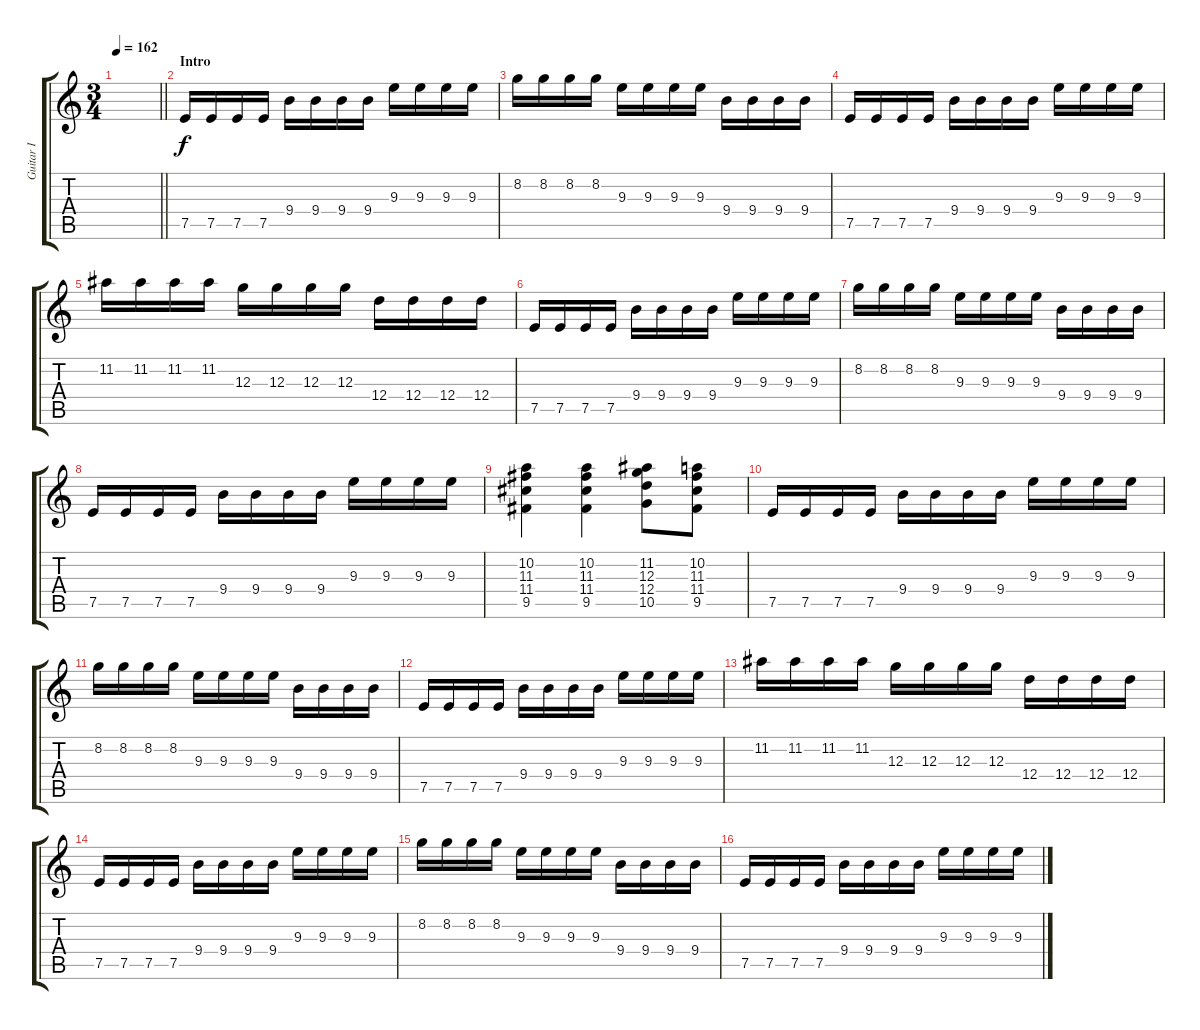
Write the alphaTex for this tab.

\track ("Guitar I" "Guitar I") {instrument distortionguitar}
\staff {score tabs}
\tuning (E4 B3 G3 D3 A2 E2) {hide}
\ts (3 4)
\tempo 162
\clef g2
\barLineRight lightlight
\ks c
|
\section ("" "Intro")
7.5.16 7.5.16 7.5.16 7.5.16 9.4.16 9.4.16 9.4.16 9.4.16 9.3.16 9.3.16 9.3.16 9.3.16 |
8.2.16 8.2.16 8.2.16 8.2.16 9.3.16 9.3.16 9.3.16 9.3.16 9.4.16 9.4.16 9.4.16 9.4.16 |
7.5.16 7.5.16 7.5.16 7.5.16 9.4.16 9.4.16 9.4.16 9.4.16 9.3.16 9.3.16 9.3.16 9.3.16 |
11.2.16 11.2.16 11.2.16 11.2.16 12.3.16 12.3.16 12.3.16 12.3.16 12.4.16 12.4.16 12.4.16 12.4.16 |
7.5.16 7.5.16 7.5.16 7.5.16 9.4.16 9.4.16 9.4.16 9.4.16 9.3.16 9.3.16 9.3.16 9.3.16 |
8.2.16 8.2.16 8.2.16 8.2.16 9.3.16 9.3.16 9.3.16 9.3.16 9.4.16 9.4.16 9.4.16 9.4.16 |
7.5.16 7.5.16 7.5.16 7.5.16 9.4.16 9.4.16 9.4.16 9.4.16 9.3.16 9.3.16 9.3.16 9.3.16 |
(10.2 11.3 11.4 9.5).4 (10.2 11.3 11.4 9.5).4 (11.2 12.3 12.4 10.5).8 (10.2 11.3 11.4 9.5).8 |
7.5.16 7.5.16 7.5.16 7.5.16 9.4.16 9.4.16 9.4.16 9.4.16 9.3.16 9.3.16 9.3.16 9.3.16 |
8.2.16 8.2.16 8.2.16 8.2.16 9.3.16 9.3.16 9.3.16 9.3.16 9.4.16 9.4.16 9.4.16 9.4.16 |
7.5.16 7.5.16 7.5.16 7.5.16 9.4.16 9.4.16 9.4.16 9.4.16 9.3.16 9.3.16 9.3.16 9.3.16 |
11.2.16 11.2.16 11.2.16 11.2.16 12.3.16 12.3.16 12.3.16 12.3.16 12.4.16 12.4.16 12.4.16 12.4.16 |
7.5.16 7.5.16 7.5.16 7.5.16 9.4.16 9.4.16 9.4.16 9.4.16 9.3.16 9.3.16 9.3.16 9.3.16 |
8.2.16 8.2.16 8.2.16 8.2.16 9.3.16 9.3.16 9.3.16 9.3.16 9.4.16 9.4.16 9.4.16 9.4.16 |
7.5.16 7.5.16 7.5.16 7.5.16 9.4.16 9.4.16 9.4.16 9.4.16 9.3.16 9.3.16 9.3.16 9.3.16
